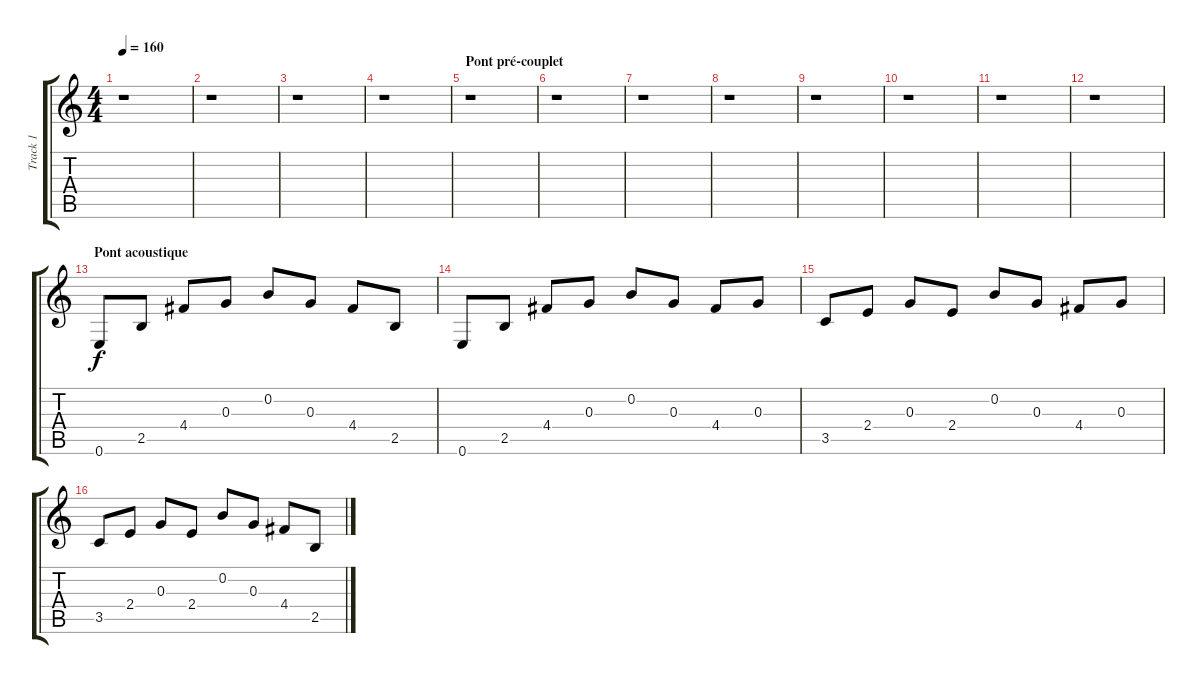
\track ("Track 1" "Track 1") {instrument acousticguitarsteel}
\staff {score tabs}
\tuning (E4 B3 G3 D3 A2 E2) {hide}
\ts (4 4)
\tempo 160
\clef g2
\ks c
r.1{dy f} |
r.1 |
r.1 |
r.1 |
\section ("" "Pont pré-couplet")
r.1 |
r.1 |
r.1 |
r.1 |
r.1 |
r.1 |
r.1 |
r.1 |
\section ("" "Pont acoustique")
0.6.8 2.5.8 4.4.8 0.3.8 0.2.8 0.3.8 4.4.8 2.5.8 |
0.6.8 2.5.8 4.4.8 0.3.8 0.2.8 0.3.8 4.4.8 0.3.8 |
3.5.8 2.4.8 0.3.8 2.4.8 0.2.8 0.3.8 4.4.8 0.3.8 |
3.5.8 2.4.8 0.3.8 2.4.8 0.2.8 0.3.8 4.4.8 2.5.8
